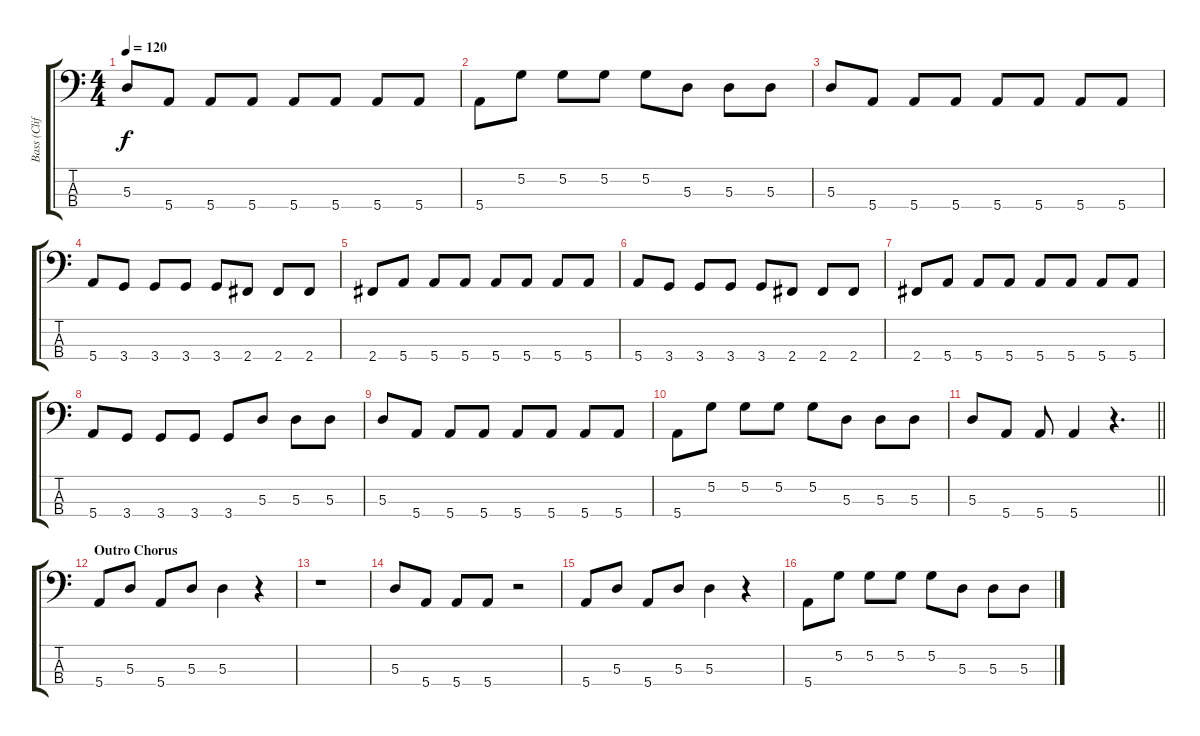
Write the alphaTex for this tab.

\track ("Bass (Cliff Williams)" "Bass (Clif") {instrument electricbassfinger}
\staff {score tabs}
\tuning (G2 D2 A1 E1) {hide}
\ts (4 4)
\tempo 120
\clef f4
\ks c
5.3.8{dy f} 5.4.8 5.4.8 5.4.8 5.4.8 5.4.8 5.4.8 5.4.8 |
5.4.8 5.2.8 5.2.8 5.2.8 5.2.8 5.3.8 5.3.8 5.3.8 |
5.3.8 5.4.8 5.4.8 5.4.8 5.4.8 5.4.8 5.4.8 5.4.8 |
5.4.8 3.4.8 3.4.8 3.4.8 3.4.8 2.4.8 2.4.8 2.4.8 |
2.4.8 5.4.8 5.4.8 5.4.8 5.4.8 5.4.8 5.4.8 5.4.8 |
5.4.8 3.4.8 3.4.8 3.4.8 3.4.8 2.4.8 2.4.8 2.4.8 |
2.4.8 5.4.8 5.4.8 5.4.8 5.4.8 5.4.8 5.4.8 5.4.8 |
5.4.8 3.4.8 3.4.8 3.4.8 3.4.8 5.3.8 5.3.8 5.3.8 |
5.3.8 5.4.8 5.4.8 5.4.8 5.4.8 5.4.8 5.4.8 5.4.8 |
5.4.8 5.2.8 5.2.8 5.2.8 5.2.8 5.3.8 5.3.8 5.3.8 |
\barLineRight lightlight
5.3.8 5.4.8 5.4.8 5.4.4 r.4{d} |
\section ("" "Outro Chorus")
5.4.8 5.3.8 5.4.8 5.3.8 5.3.4 r.4 |
r.1 |
5.3.8 5.4.8 5.4.8 5.4.8 r.2 |
5.4.8 5.3.8 5.4.8 5.3.8 5.3.4 r.4 |
5.4.8 5.2.8 5.2.8 5.2.8 5.2.8 5.3.8 5.3.8 5.3.8
